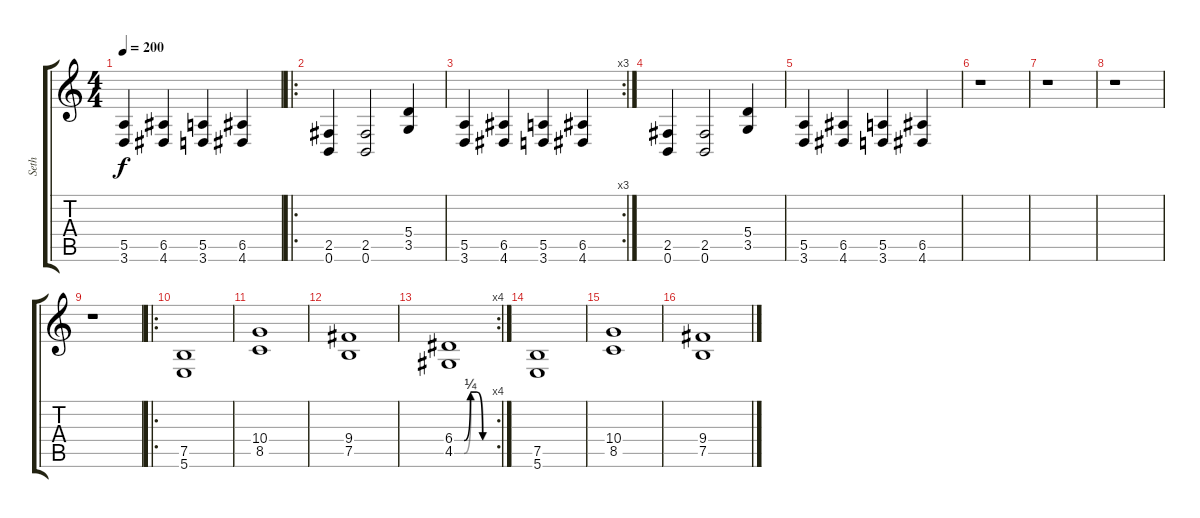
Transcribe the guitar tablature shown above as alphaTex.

\track ("Seth" "Seth") {instrument distortionguitar}
\staff {score tabs}
\tuning (B3 Gb3 D3 A2 E2 B1) {hide}
\ts (4 4)
\tempo 200
\clef g2
\ks c
(5.5 3.6).4{dy f} (6.5 4.6).4 (5.5 3.6).4 (6.5 4.6).4 |
\ro
(2.5 0.6).4 (2.5 0.6).2 (5.4 3.5).4 |
\rc 3
(5.5 3.6).4 (6.5 4.6).4 (5.5 3.6).4 (6.5 4.6).4 |
(2.5 0.6).4 (2.5 0.6).2 (5.4 3.5).4 |
(5.5 3.6).4 (6.5 4.6).4 (5.5 3.6).4 (6.5 4.6).4 |
r.1 |
r.1 |
r.1 |
r.1 |
\ro
(7.5 5.6).1 |
(10.4 8.5).1 |
(9.4 7.5).1 |
\rc 4
(6.4{be (custom 0 0 15 0 25 1 35 1 44 0 60 0)} 4.5{be (custom 0 0 15 0 26 1 35 1 45 0 60 0)}).1 |
(7.5 5.6).1 |
(10.4 8.5).1 |
(9.4 7.5).1
